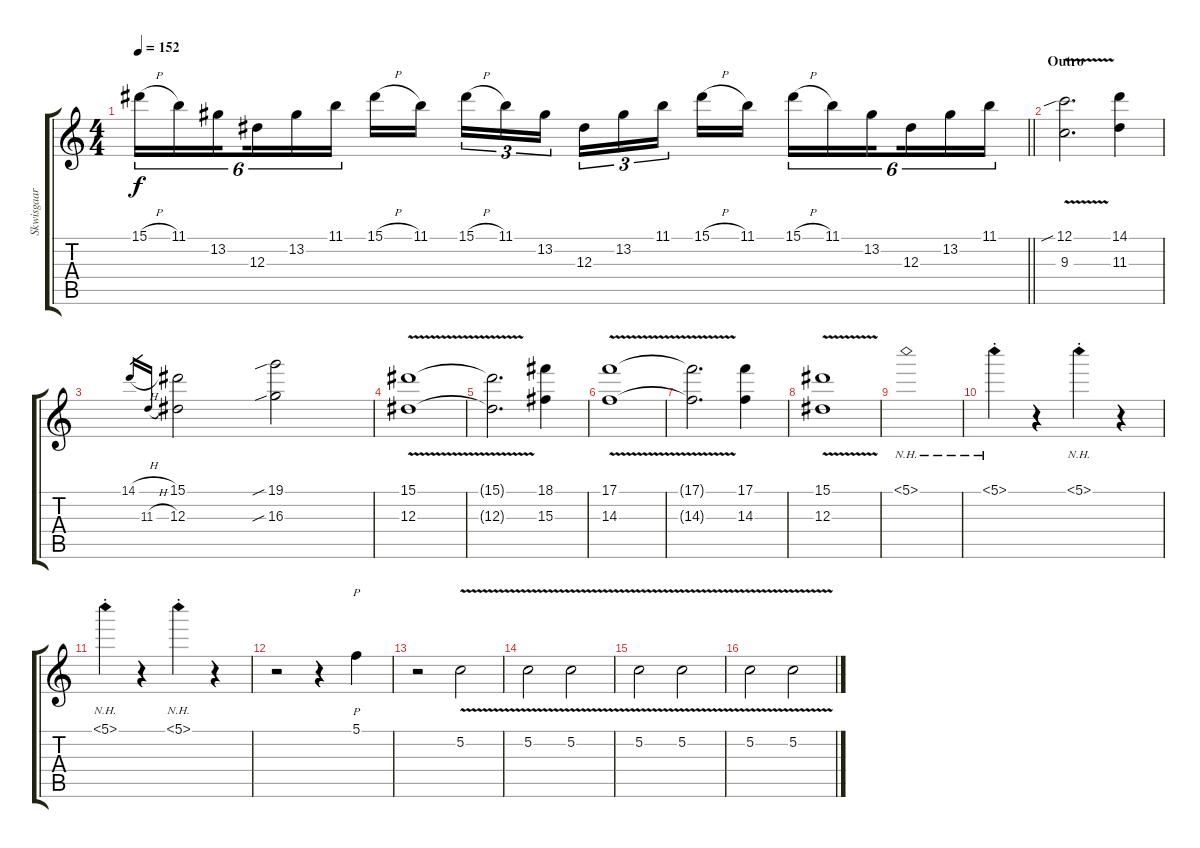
\track ("Skwisgaar Skwigelf (Solo Guitar)" "Skwisgaar ") {instrument distortionguitar}
\staff {score tabs}
\tuning (C4 G3 Eb3 Bb2 F2 C2) {hide}
\ts (4 4)
\tempo 152
\clef g2
\barLineRight lightlight
\ks c
15.1{h}.16{tu (6 4) dy f} 11.1.16{tu (6 4)} 13.2.16{tu (6 4) beam splitsecondary} 12.3.16{tu (6 4)} 13.2.16{tu (6 4)} 11.1.16{tu (6 4)} 15.1{h}.16 11.1.16{beam splitsecondary} 15.1{h}.16{tu (3 2)} 11.1.16{tu (3 2)} 13.2.16{tu (3 2)} 12.3.16{tu (3 2)} 13.2.16{tu (3 2)} 11.1.16{tu (3 2) beam splitsecondary} 15.1{h}.16 11.1.16 15.1{h}.16{tu (6 4)} 11.1.16{tu (6 4)} 13.2.16{tu (6 4) beam splitsecondary} 12.3.16{tu (6 4)} 13.2.16{tu (6 4)} 11.1.16{tu (6 4)} |
\section ("" "Outro")
(12.1{v sib} 9.3{v}).2{d} (14.1 11.3).4 |
14.1{h}.16{gr} 11.3{h}.16{gr} (15.1 12.3).2 (19.1{sib} 16.3{sib}).2 |
(15.1{v} 12.3{v}).1 |
(15.1{t} 12.3{t}).2{d} (18.1 15.3).4 |
(17.1{v} 14.3{v}).1 |
(17.1{t} 14.3{t}).2{d} (17.1 14.3).4 |
(15.1{v} 12.3{v}).1 |
5.1{nh}.1{volume 11} |
5.1{nh st}.4 r.4 5.1{nh st}.4 r.4 |
5.1{nh st}.4 r.4 5.1{nh st}.4 r.4 |
r.2 r.4 5.1.4{p} |
r.2 5.2{v}.2 |
5.2{v}.2 5.2{v}.2 |
5.2{v}.2 5.2{v}.2 |
5.2{v}.2 5.2{v}.2
